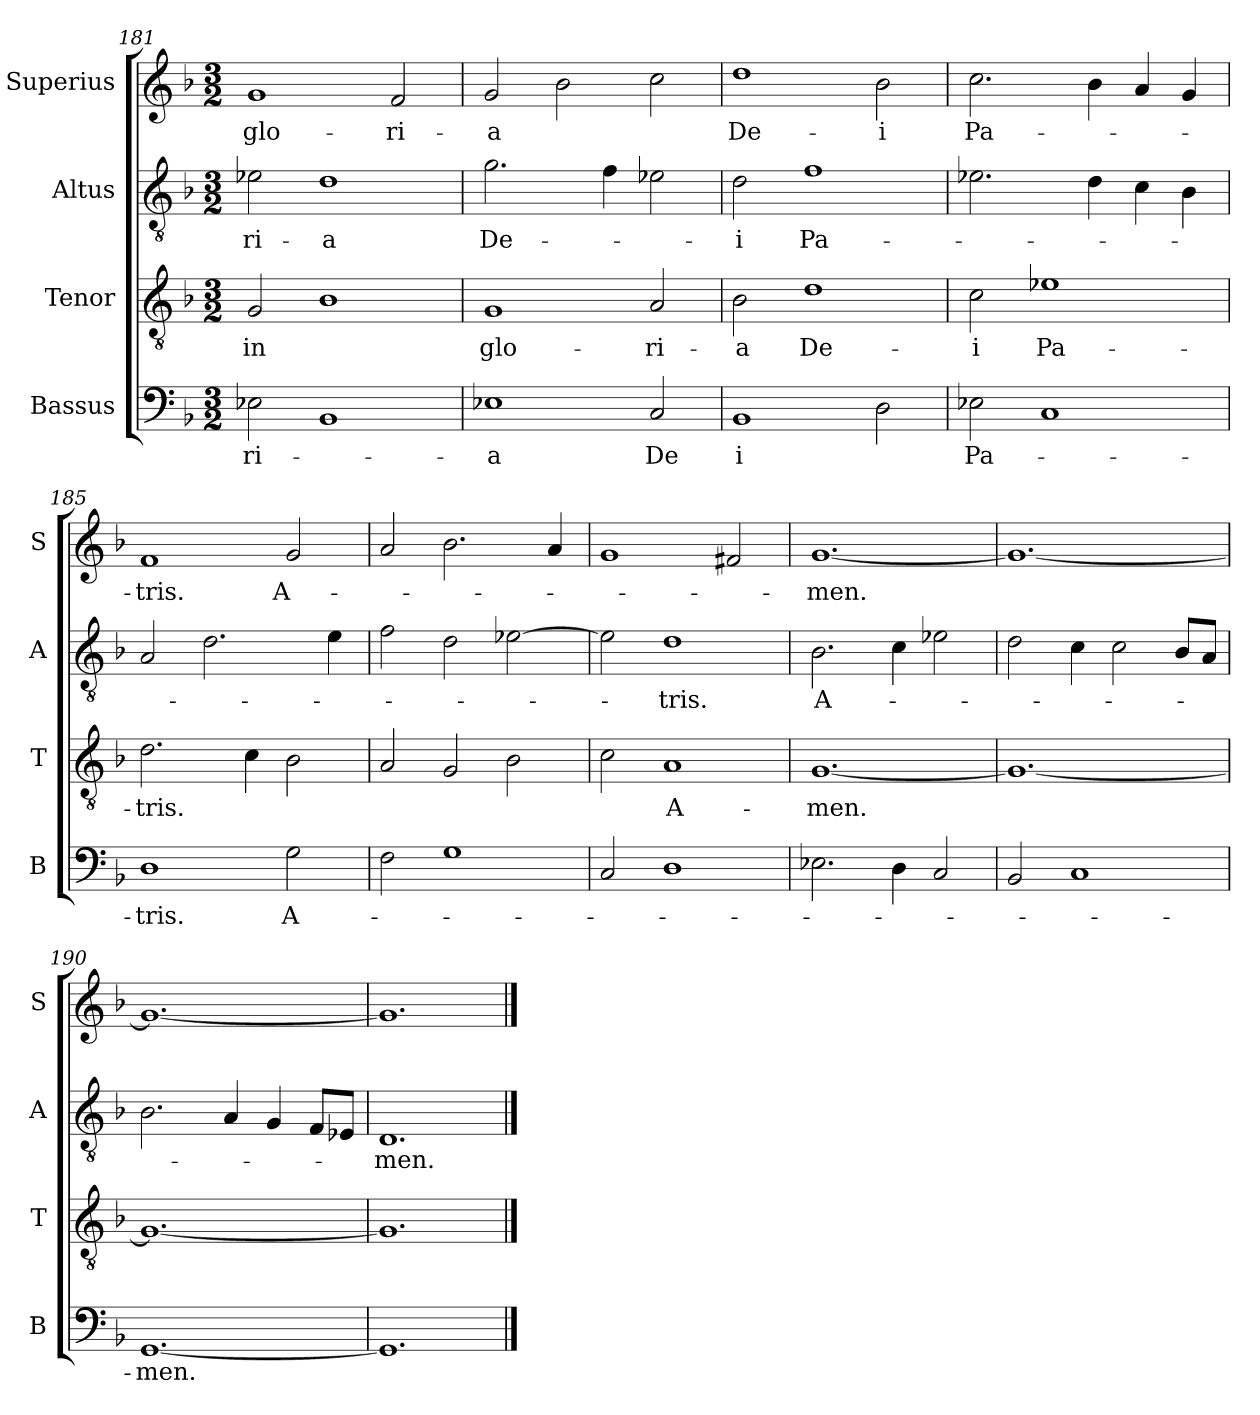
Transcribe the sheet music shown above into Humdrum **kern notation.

**kern	**text	**kern	**text	**kern	**text	**kern	**text
*part4	*part4	*part3	*part3	*part2	*part2	*part1	*part1
*staff4	*staff4	*staff3	*staff3	*staff2	*staff2	*staff1	*staff1
*I"Bassus	*	*I"Tenor	*	*I"Altus	*	*I"Superius	*
*I'B	*	*I'T	*	*I'A	*	*I'S	*
*clefF4	*	*clefGv2	*	*clefGv2	*	*clefG2	*
*k[b-]	*	*k[b-]	*	*k[b-]	*	*k[b-]	*
*M3/2	*	*M3/2	*	*M3/2	*	*M3/2	*
=181	=181	=181	=181	=181	=181	=181	=181
2E-X	-ri-	2G	in	2e-X	-ri-	1g	glo-
1BB-	.	1B-	.	1d	-a	.	.
.	.	.	.	.	.	2f	-ri-
=182	=182	=182	=182	=182	=182	=182	=182
1E-X	-a	1G	glo-	2.g	De-	2g	-a
.	.	.	.	.	.	2b-	.
.	.	.	.	4f	.	.	.
2C	De	2A	-ri-	2e-X	.	2cc	.
=183	=183	=183	=183	=183	=183	=183	=183
1BB-	i	2B-	-a	2d	-i	1dd	De-
.	.	1d	De-	1f	Pa-	.	.
2D	.	.	.	.	.	2b-	-i
=184	=184	=184	=184	=184	=184	=184	=184
2E-X	Pa-	2c	-i	2.e-X	.	2.cc	Pa-
1C	.	1e-X	Pa-	.	.	.	.
.	.	.	.	4d	.	4b-	.
.	.	.	.	4c	.	4a	.
.	.	.	.	4B-	.	4g	.
=185	=185	=185	=185	=185	=185	=185	=185
1D	-tris.	2.d	-tris.	2A	.	1f	-tris.
.	.	.	.	2.d	.	.	.
.	.	4c	.	.	.	.	.
2G	A-	2B-	.	.	.	2g	A-
.	.	.	.	4e	.	.	.
=186	=186	=186	=186	=186	=186	=186	=186
2F	.	2A	.	2f	.	2a	.
1G	.	2G	.	2d	.	2.b-	.
.	.	2B-	.	[2e-X	.	.	.
.	.	.	.	.	.	4a	.
=187	=187	=187	=187	=187	=187	=187	=187
2C	.	2c	.	2e-]	.	1g	.
1D	.	1A	A-	1d	-tris.	.	.
.	.	.	.	.	.	2f#X	.
=188	=188	=188	=188	=188	=188	=188	=188
2.E-X	.	[1.G	-men.	2.B-	A-	[1.g	-men.
4D	.	.	.	4c	.	.	.
2C	.	.	.	2e-X	.	.	.
=189	=189	=189	=189	=189	=189	=189	=189
2BB-	.	1.G_	.	2d	.	1.g_	.
1C	.	.	.	4c	.	.	.
.	.	.	.	2c	.	.	.
.	.	.	.	8B-L	.	.	.
.	.	.	.	8AJ	.	.	.
=190	=190	=190	=190	=190	=190	=190	=190
[1.GG	-men.	1.G_	.	2.B-	.	1.g_	.
.	.	.	.	4A	.	.	.
.	.	.	.	4G	.	.	.
.	.	.	.	8FL	.	.	.
.	.	.	.	8E-XJ	.	.	.
=191	=191	=191	=191	=191	=191	=191	=191
1.GG]	.	1.G]	.	1.D	-men.	1.g]	.
==	==	==	==	==	==	==	==
*-	*-	*-	*-	*-	*-	*-	*-
